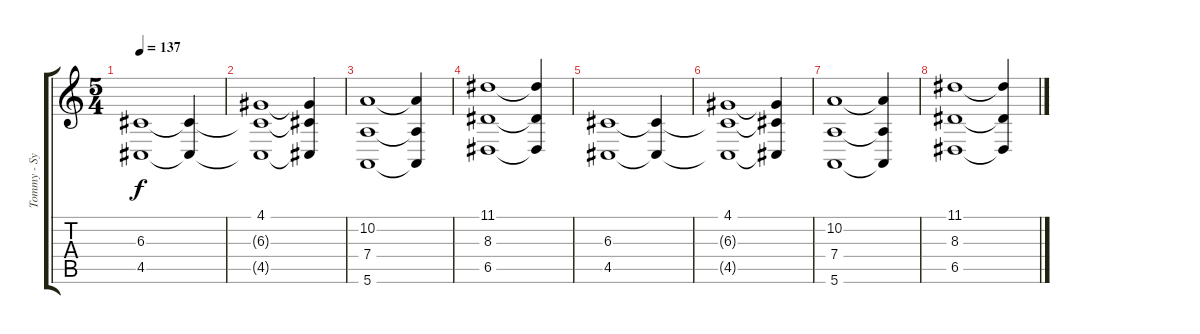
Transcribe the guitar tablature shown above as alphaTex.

\track ("Tommy - Synth" "Tommy - Sy") {instrument synthvoice}
\staff {score tabs}
\tuning (E4 B3 G3 D3 A2 E2) {hide}
\ts (5 4)
\tempo 137
\clef g2
\ks c
(6.3 4.5).1{dy f volume 10 instrument choiraahs} (6.3{t} 4.5{t}).4 |
(4.1 6.3{t} 4.5{t}).1 (4.1{t} 6.3{t} 4.5{t}).4 |
(10.2 7.4 5.6).1 (10.2{t} 7.4{t} 5.6{t}).4 |
(11.1 8.3 6.5).1 (11.1{t} 8.3{t} 6.5{t}).4 |
(6.3 4.5).1 (6.3{t} 4.5{t}).4 |
(4.1 6.3{t} 4.5{t}).1 (4.1{t} 6.3{t} 4.5{t}).4 |
(10.2 7.4 5.6).1 (10.2{t} 7.4{t} 5.6{t}).4 |
(11.1 8.3 6.5).1 (11.1{t} 8.3{t} 6.5{t}).4
